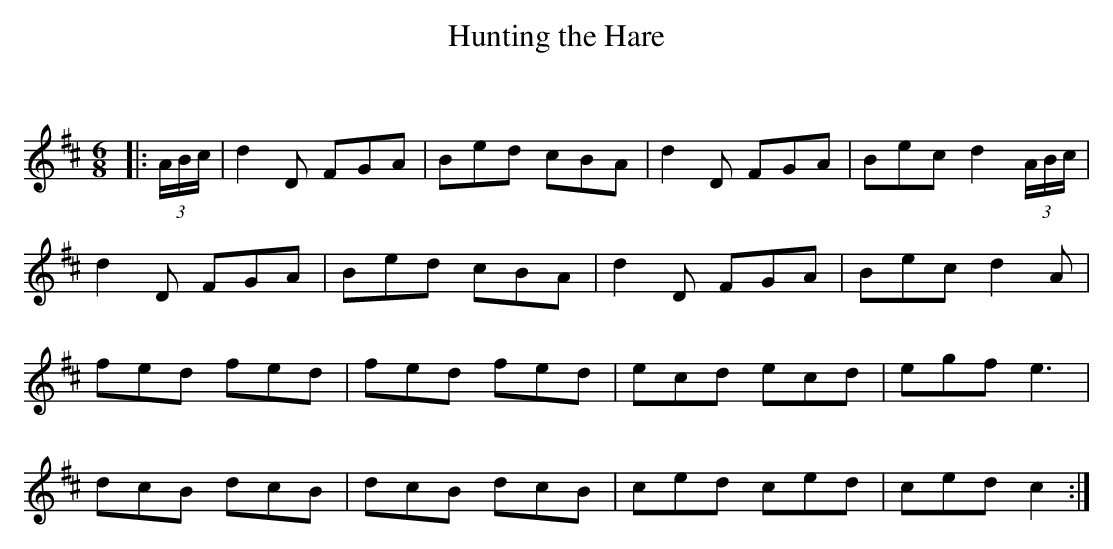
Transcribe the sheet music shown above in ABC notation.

X:1
T: Hunting the Hare
C:
Q:180
K:D
M:6/8
L:1/16
|:(3ABc|d4D2 F2G2A2|B2e2d2 c2B2A2|d4D2 F2G2A2|B2e2c2 d4(3ABc|
d4D2 F2G2A2|B2e2d2 c2B2A2|d4D2 F2G2A2|B2e2c2 d4A2|
f2e2d2 f2e2d2|f2e2d2 f2e2d2|e2c2d2 e2c2d2|e2g2f2 e6|
d2c2B2 d2c2B2|d2c2B2 d2c2B2|c2e2d2 c2e2d2|c2e2d2 c4:|
